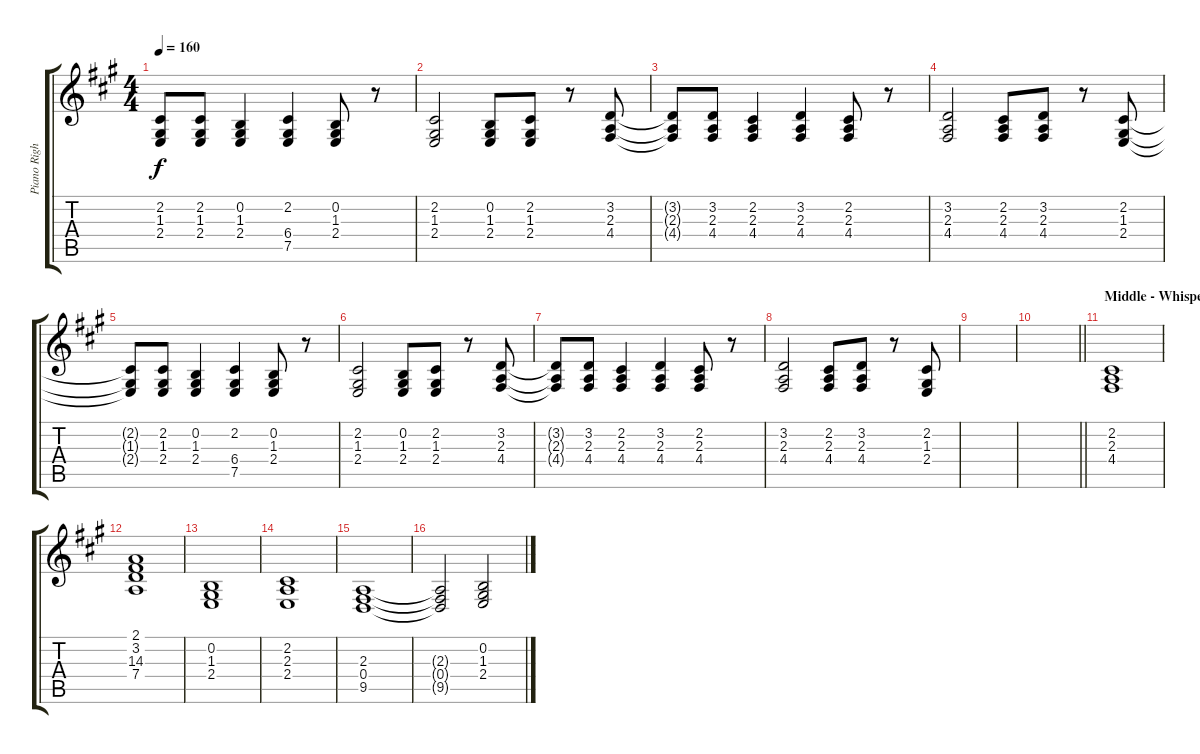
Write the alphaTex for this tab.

\track ("Piano Right Hand" "Piano Righ") {instrument acousticgrandpiano}
\staff {score tabs}
\tuning (E4 B3 G3 D3 A2 E2) {hide}
\ts (4 4)
\tempo 160
\clef g2
\ks a
(2.2{t} 1.3{t} 2.4{t}).8{dy f} (2.2 1.3 2.4).8 (0.2 1.3 2.4).4 (2.2 6.4 7.5).4 (0.2 1.3 2.4).8 r.8 |
(2.2 1.3 2.4).2 (0.2 1.3 2.4).8 (2.2 1.3 2.4).8 r.8 (3.2 2.3 4.4).8 |
(3.2{t} 2.3{t} 4.4{t}).8 (3.2 2.3 4.4).8 (2.2 2.3 4.4).4 (3.2 2.3 4.4).4 (2.2 2.3 4.4).8 r.8 |
(3.2 2.3 4.4).2 (2.2 2.3 4.4).8 (3.2 2.3 4.4).8 r.8 (2.2 1.3 2.4).8 |
(2.2{t} 1.3{t} 2.4{t}).8 (2.2 1.3 2.4).8 (0.2 1.3 2.4).4 (2.2 6.4 7.5).4 (0.2 1.3 2.4).8 r.8 |
(2.2 1.3 2.4).2 (0.2 1.3 2.4).8 (2.2 1.3 2.4).8 r.8 (3.2 2.3 4.4).8 |
(3.2{t} 2.3{t} 4.4{t}).8 (3.2 2.3 4.4).8 (2.2 2.3 4.4).4 (3.2 2.3 4.4).4 (2.2 2.3 4.4).8 r.8 |
(3.2 2.3 4.4).2 (2.2 2.3 4.4).8 (3.2 2.3 4.4).8 r.8 (2.2 1.3 2.4).8 |
|
\barLineRight lightlight
|
\section ("" "Middle - Whisper 'The Word is on your lips. Say the Word'")
(2.2 2.3 4.4).1 |
(2.1 3.2 14.3 7.4).1 |
(0.2 1.3 2.4).1 |
(2.2 2.3 2.4).1 |
(2.3 0.4 9.5).1 |
(2.3{t} 0.4{t} 9.5{t}).2 (0.2 1.3 2.4).2
